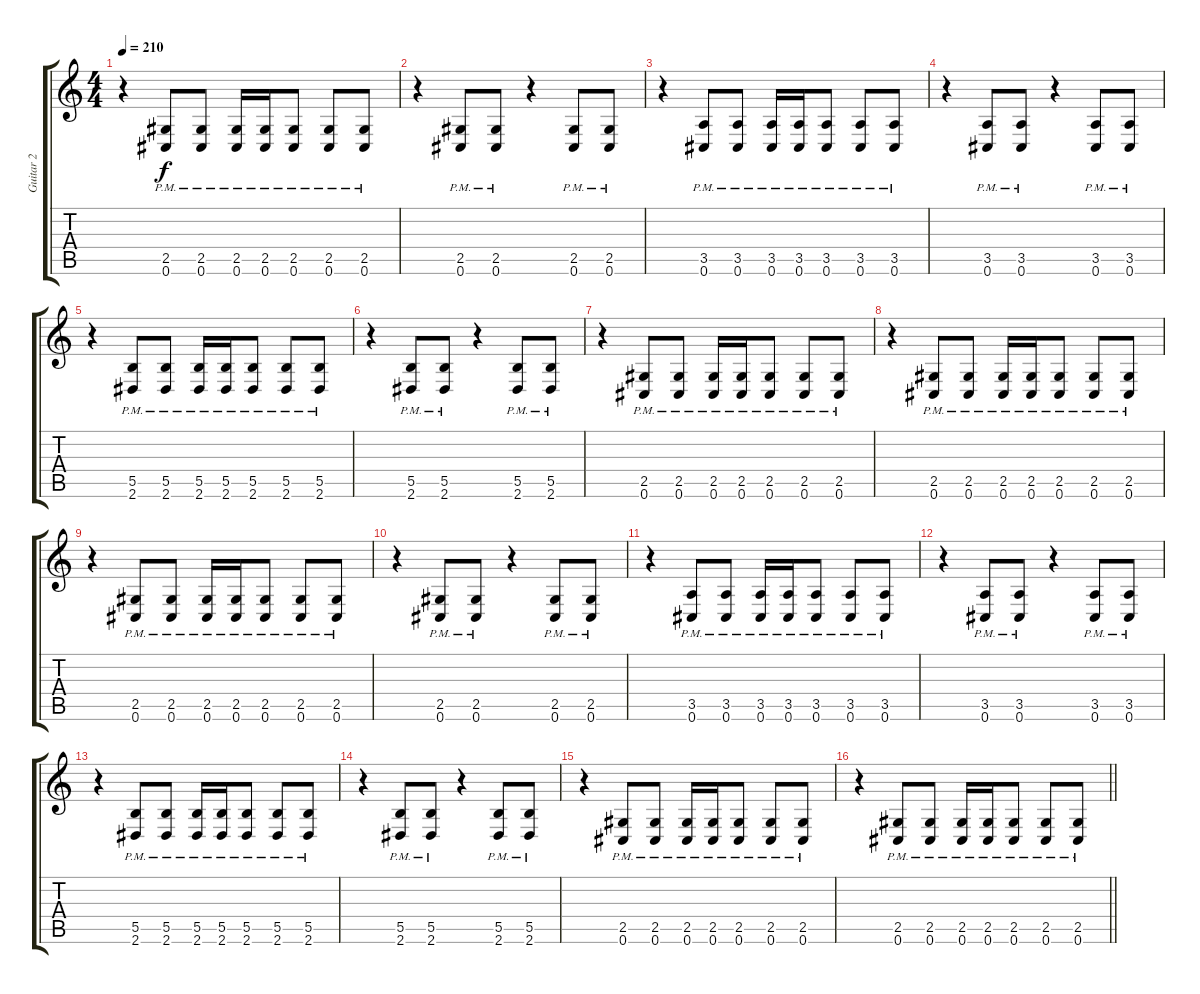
\track ("Guitar 2" "Guitar 2") {instrument distortionguitar}
\staff {score tabs}
\tuning (Db4 Ab3 E3 B2 Gb2 Db2) {hide}
\ts (4 4)
\tempo 210
\clef g2
\ks c
r.4{dy f} (2.5{pm} 0.6{pm}).8 (2.5{pm} 0.6{pm}).8 (2.5{pm} 0.6{pm}).16 (2.5{pm} 0.6{pm}).16 (2.5{pm} 0.6{pm}).8 (2.5{pm} 0.6{pm}).8 (2.5{pm} 0.6{pm}).8 |
r.4 (2.5{pm} 0.6{pm}).8 (2.5{pm} 0.6{pm}).8 r.4 (2.5{pm} 0.6{pm}).8 (2.5{pm} 0.6{pm}).8 |
r.4 (3.5{pm} 0.6{pm}).8 (3.5{pm} 0.6{pm}).8 (3.5{pm} 0.6{pm}).16 (3.5{pm} 0.6{pm}).16 (3.5{pm} 0.6{pm}).8 (3.5{pm} 0.6{pm}).8 (3.5{pm} 0.6{pm}).8 |
r.4 (3.5{pm} 0.6{pm}).8 (3.5{pm} 0.6{pm}).8 r.4 (3.5{pm} 0.6{pm}).8 (3.5{pm} 0.6{pm}).8 |
r.4 (5.5{pm} 2.6{pm}).8 (5.5{pm} 2.6{pm}).8 (5.5{pm} 2.6{pm}).16 (5.5{pm} 2.6{pm}).16 (5.5{pm} 2.6{pm}).8 (5.5{pm} 2.6{pm}).8 (5.5{pm} 2.6{pm}).8 |
r.4 (5.5{pm} 2.6{pm}).8 (5.5{pm} 2.6{pm}).8 r.4 (5.5{pm} 2.6{pm}).8 (5.5{pm} 2.6{pm}).8 |
r.4 (2.5{pm} 0.6{pm}).8 (2.5{pm} 0.6{pm}).8 (2.5{pm} 0.6{pm}).16 (2.5{pm} 0.6{pm}).16 (2.5{pm} 0.6{pm}).8 (2.5{pm} 0.6{pm}).8 (2.5{pm} 0.6{pm}).8 |
r.4 (2.5{pm} 0.6{pm}).8 (2.5{pm} 0.6{pm}).8 (2.5{pm} 0.6{pm}).16 (2.5{pm} 0.6{pm}).16 (2.5{pm} 0.6{pm}).8 (2.5{pm} 0.6{pm}).8 (2.5{pm} 0.6{pm}).8 |
r.4 (2.5{pm} 0.6{pm}).8 (2.5{pm} 0.6{pm}).8 (2.5{pm} 0.6{pm}).16 (2.5{pm} 0.6{pm}).16 (2.5{pm} 0.6{pm}).8 (2.5{pm} 0.6{pm}).8 (2.5{pm} 0.6{pm}).8 |
r.4 (2.5{pm} 0.6{pm}).8 (2.5{pm} 0.6{pm}).8 r.4 (2.5{pm} 0.6{pm}).8 (2.5{pm} 0.6{pm}).8 |
r.4 (3.5{pm} 0.6{pm}).8 (3.5{pm} 0.6{pm}).8 (3.5{pm} 0.6{pm}).16 (3.5{pm} 0.6{pm}).16 (3.5{pm} 0.6{pm}).8 (3.5{pm} 0.6{pm}).8 (3.5{pm} 0.6{pm}).8 |
r.4 (3.5{pm} 0.6{pm}).8 (3.5{pm} 0.6{pm}).8 r.4 (3.5{pm} 0.6{pm}).8 (3.5{pm} 0.6{pm}).8 |
r.4 (5.5{pm} 2.6{pm}).8 (5.5{pm} 2.6{pm}).8 (5.5{pm} 2.6{pm}).16 (5.5{pm} 2.6{pm}).16 (5.5{pm} 2.6{pm}).8 (5.5{pm} 2.6{pm}).8 (5.5{pm} 2.6{pm}).8 |
r.4 (5.5{pm} 2.6{pm}).8 (5.5{pm} 2.6{pm}).8 r.4 (5.5{pm} 2.6{pm}).8 (5.5{pm} 2.6{pm}).8 |
r.4 (2.5{pm} 0.6{pm}).8 (2.5{pm} 0.6{pm}).8 (2.5{pm} 0.6{pm}).16 (2.5{pm} 0.6{pm}).16 (2.5{pm} 0.6{pm}).8 (2.5{pm} 0.6{pm}).8 (2.5{pm} 0.6{pm}).8 |
\barLineRight lightlight
r.4 (2.5{pm} 0.6{pm}).8 (2.5{pm} 0.6{pm}).8 (2.5{pm} 0.6{pm}).16 (2.5{pm} 0.6{pm}).16 (2.5{pm} 0.6{pm}).8 (2.5{pm} 0.6{pm}).8 (2.5{pm} 0.6{pm}).8
